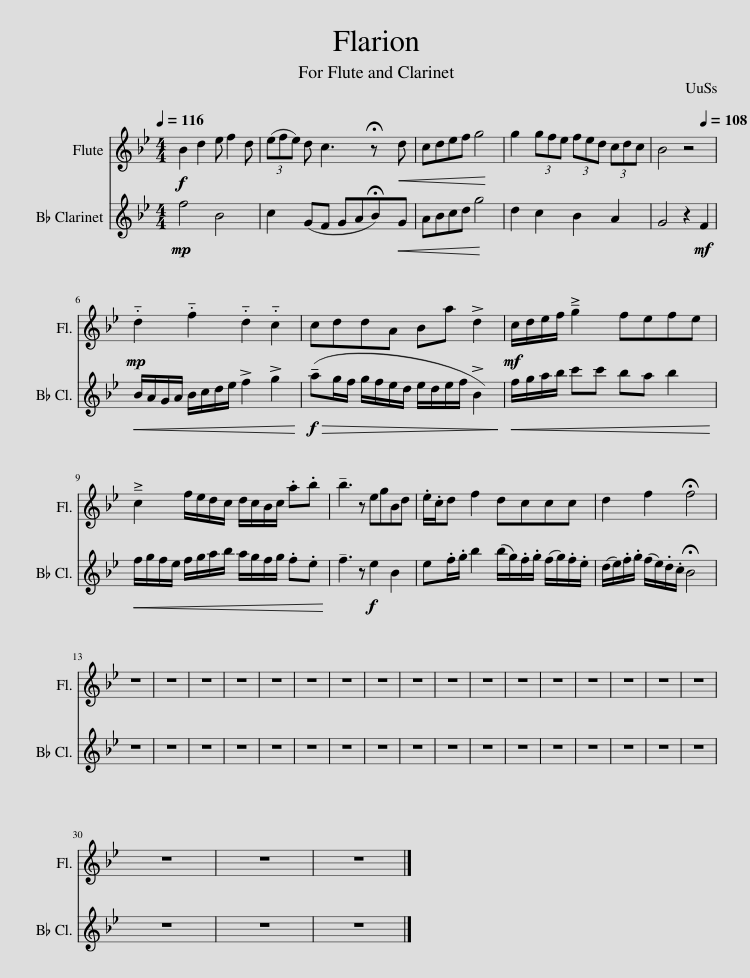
X:1
%%score 1 2
L:1/8
Q:1/4=116
M:4/4
I:linebreak $
K:Bb
V:1 treble
V:2 treble transpose=-2
V:1
!f! B2 d2 e f2 d | (3(efe) d c3 !fermata!z!<(! d!<)! | cdef g4 | g2 (3gfe (3fed (3cdc | B4 z4[Q:1/4=108] |$ %5
!mp! !tenuto!.d2 !tenuto!.f2 !tenuto!.d2 !tenuto!.c2 | cddA Ba !>!d2 |!mf! c/d/e/f/ g2 fefe |$ c2 f/e/d/c/ d/c/B/c/ .a.b | !tenuto!b3 z egBd | %10
 .e/.c/d f2 dccc |$ d2 f2 !fermata!f4 | z8 | z8 | z8 | %15
 z8 | z8 | z8 | z8 | z8 | %20
 z8 | z8 | z8 | z8 | z8 |$ %25
 z8 | z8 | z8 | z8 | z8 | %30
 z8 | z8 |] %32
V:2
!mp! g4 c4 | d2 (AG A=B!fermata!c)!<(!A!<)! | =Bcd=e a4 | =e2 d2 c2 =B2 | A4 z2!mf! G2 |$ %5
!<(! c/=B/A/B/ c/d/=e/f/ !>!g2 !>!a2!<)! |!f!!>(! (!tenuto!=ba/g/ a/g/f/=e/ f/e/f/g/ !>!c2)!>)! |!<(! g/a/=b/c'/ d'd' c'b c'2!<)! |$!<(! g/a/g/f/ g/a/=b/c'/ b/a/g/a/ .g.f!<)! | !tenuto!g3 z!f! f2 c2 | %10
 f.g/.a/ c'2 (c'/a/).g/.a/ (g/a/).g/.f/ |$ (=e/f/).g/.a/ (g/f/).e/.d/ !fermata!c4 | z8 | z8 | z8 | %15
 z8 | z8 | z8 | z8 | z8 | %20
 z8 | z8 | z8 | z8 | z8 |$ %25
 z8 | z8 | z8 | z8 | z8 | %30
 z8 | z8 |] %32
